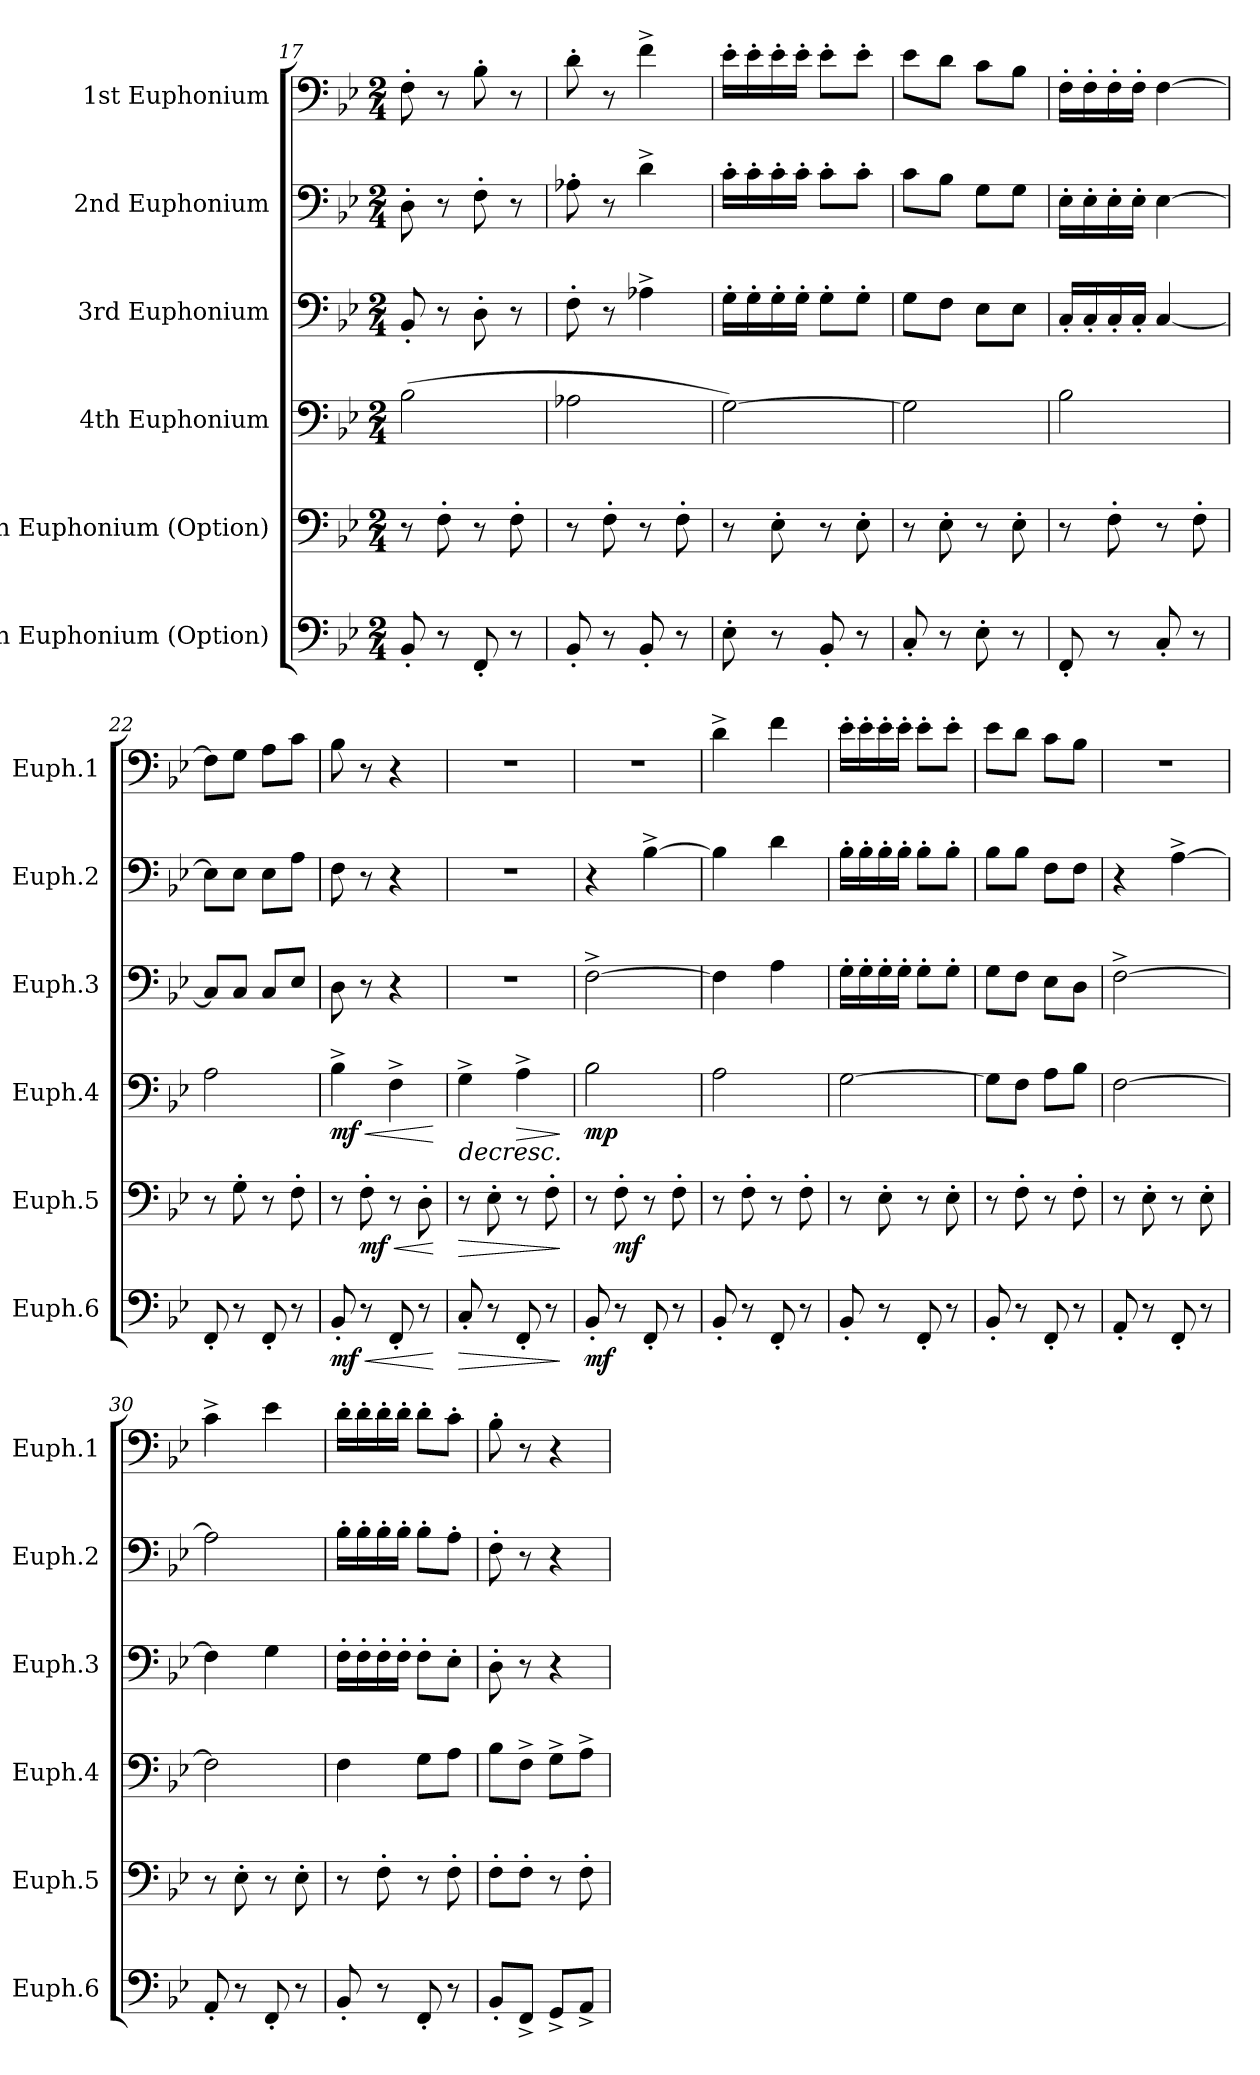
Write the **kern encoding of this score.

**kern	**dynam	**kern	**dynam	**kern	**dynam	**kern	**kern	**kern
*part6	*part6	*part5	*part5	*part4	*part4	*part3	*part2	*part1
*staff6	*staff6	*staff5	*staff5	*staff4	*staff4	*staff3	*staff2	*staff1
*I"6th Euphonium (Option)	*	*I"5th Euphonium (Option)	*	*I"4th Euphonium	*	*I"3rd Euphonium	*I"2nd Euphonium	*I"1st Euphonium
*I'Euph.6	*	*I'Euph.5	*	*I'Euph.4	*	*I'Euph.3	*I'Euph.2	*I'Euph.1
*clefF4	*	*clefF4	*	*clefF4	*	*clefF4	*clefF4	*clefF4
*k[b-e-]	*	*k[b-e-]	*	*k[b-e-]	*	*k[b-e-]	*k[b-e-]	*k[b-e-]
*M2/4	*	*M2/4	*	*M2/4	*	*M2/4	*M2/4	*M2/4
=17	=17	=17	=17	=17	=17	=17	=17	=17
8BB-'/	.	8r	.	(2B-\	.	8BB-'/	8D'\	8F'\
8r	.	8F'\	.	.	.	8r	8r	8r
8FF'/	.	8r	.	.	.	8D'\	8F'\	8B-'\
8r	.	8F'\	.	.	.	8r	8r	8r
!!LO:LB:g=z
=18	=18	=18	=18	=18	=18	=18	=18	=18
8BB-'/	.	8r	.	2A-X\	.	8F'\	8A-X'\	8d'\
8r	.	8F'\	.	.	.	8r	8r	8r
8BB-'/	.	8r	.	.	.	4A-X^\	4d^\	4f^\
8r	.	8F'\	.	.	.	.	.	.
=19	=19	=19	=19	=19	=19	=19	=19	=19
8E-'\	.	8r	.	[2G\)	.	16G'\LL	16c'\LL	16e-'\LL
.	.	.	.	.	.	16G'\	16c'\	16e-'\
8r	.	8E-'\	.	.	.	16G'\	16c'\	16e-'\
.	.	.	.	.	.	16G'\JJ	16c'\JJ	16e-'\JJ
8BB-'/	.	8r	.	.	.	8G'\L	8c'\L	8e-'\L
8r	.	8E-'\	.	.	.	8G'\J	8c'\J	8e-'\J
=20	=20	=20	=20	=20	=20	=20	=20	=20
8C'/	.	8r	.	2G\]	.	8G\L	8c\L	8e-\L
8r	.	8E-'\	.	.	.	8F\J	8B-\J	8d\J
8E-'\	.	8r	.	.	.	8E-\L	8G\L	8c\L
8r	.	8E-'\	.	.	.	8E-\J	8G\J	8B-\J
=21	=21	=21	=21	=21	=21	=21	=21	=21
8FF'/	.	8r	.	2B-\	.	16C'/LL	16E-'\LL	16F'\LL
.	.	.	.	.	.	16C'/	16E-'\	16F'\
8r	.	8F'\	.	.	.	16C'/	16E-'\	16F'\
.	.	.	.	.	.	16C'/JJ	16E-'\JJ	16F'\JJ
8C'/	.	8r	.	.	.	[4C/	[4E-\	[4F\
8r	.	8F'\	.	.	.	.	.	.
=22	=22	=22	=22	=22	=22	=22	=22	=22
8FF'/	.	8r	.	2A\	.	8C/L]	8E-\L]	8F\L]
8r	.	8G'\	.	.	.	8C/J	8E-\J	8G\J
8FF'/	.	8r	.	.	.	8C/L	8E-\L	8A\L
8r	.	8F'\	.	.	.	8E-/J	8A\J	8c\J
=23	=23	=23	=23	=23	=23	=23	=23	=23
!	!LO:HP:b	!	!	!	!LO:HP:b	!	!	!
!	!LO:DY:n=1:b	!	!	!	!LO:DY:n=1:b	!	!	!
8BB-'/	< mf	8r	.	4B-^\	< mf	8D\	8F\	8B-\
!	!	!	!LO:HP:b	!	!	!	!	!
!	!	!	!LO:DY:n=1:b	!	!	!	!	!
8r	.	8F'\	< mf	.	.	8r	8r	8r
8FF'/	.	8r	.	4F^\	.	4r	4r	4r
8r	.	8D'\	.	.	.	.	.	.
.	[	.	[	.	[	.	.	.
!!LO:PB:g=z
=24	=24	=24	=24	=24	=24	=24	=24	=24
!	!LO:HP:b	!	!LO:HP:b	!	!LO:HP:b	!	!	!
8C'/	>	8r	>	4G^\	>	2r	2r	2r
8r	.	8E-'\	.	.	.	.	.	.
!	!	!	!	!	!LO:HP:b	!	!	!
8FF'/	.	8r	.	4A^\	>	.	.	.
8r	.	8F'\	.	.	.	.	.	.
.	]	.	]	.	] ]	.	.	.
=25	=25	=25	=25	=25	=25	=25	=25	=25
!	!LO:DY:b	!	!	!	!LO:DY:b	!	!	!
8BB-'/	mf	8r	.	2B-\	mp	[2F^\	4r	2r
!	!	!	!LO:DY:b	!	!	!	!	!
8r	.	8F'\	mf	.	.	.	.	.
8FF'/	.	8r	.	.	.	.	[4B-^\	.
8r	.	8F'\	.	.	.	.	.	.
=26	=26	=26	=26	=26	=26	=26	=26	=26
8BB-'/	.	8r	.	2A\	.	4F\]	4B-\]	4d^\
8r	.	8F'\	.	.	.	.	.	.
8FF'/	.	8r	.	.	.	4A\	4d\	4f\
8r	.	8F'\	.	.	.	.	.	.
=27	=27	=27	=27	=27	=27	=27	=27	=27
8BB-'/	.	8r	.	[2G\	.	16G'\LL	16B-'\LL	16e-'\LL
.	.	.	.	.	.	16G'\	16B-'\	16e-'\
8r	.	8E-'\	.	.	.	16G'\	16B-'\	16e-'\
.	.	.	.	.	.	16G'\JJ	16B-'\JJ	16e-'\JJ
8FF'/	.	8r	.	.	.	8G'\L	8B-'\L	8e-'\L
8r	.	8E-'\	.	.	.	8G'\J	8B-'\J	8e-'\J
=28	=28	=28	=28	=28	=28	=28	=28	=28
8BB-'/	.	8r	.	8G\L]	.	8G\L	8B-\L	8e-\L
8r	.	8F'\	.	8F\J	.	8F\J	8B-\J	8d\J
8FF'/	.	8r	.	8A\L	.	8E-\L	8F\L	8c\L
8r	.	8F'\	.	8B-\J	.	8D\J	8F\J	8B-\J
=29	=29	=29	=29	=29	=29	=29	=29	=29
8AA'/	.	8r	.	[2F\	.	[2F^\	4r	2r
8r	.	8E-'\	.	.	.	.	.	.
8FF'/	.	8r	.	.	.	.	[4A^\	.
8r	.	8E-'\	.	.	.	.	.	.
!!LO:LB:g=z
=30	=30	=30	=30	=30	=30	=30	=30	=30
8AA'/	.	8r	.	2F\]	.	4F\]	2A\]	4c^\
8r	.	8E-'\	.	.	.	.	.	.
8FF'/	.	8r	.	.	.	4G\	.	4e-\
8r	.	8E-'\	.	.	.	.	.	.
=31	=31	=31	=31	=31	=31	=31	=31	=31
8BB-'/	.	8r	.	4F\	.	16F'\LL	16B-'\LL	16d'\LL
.	.	.	.	.	.	16F'\	16B-'\	16d'\
8r	.	8F'\	.	.	.	16F'\	16B-'\	16d'\
.	.	.	.	.	.	16F'\JJ	16B-'\JJ	16d'\JJ
8FF'/	.	8r	.	8G\L	.	8F'\L	8B-'\L	8d'\L
8r	.	8F'\	.	8A\J	.	8E-'\J	8A'\J	8c'\J
=32	=32	=32	=32	=32	=32	=32	=32	=32
8BB-'/L	.	8F'\L	.	8B-\L	.	8D'\	8F'\	8B-'\
8FF^/J	.	8F'\J	.	8F^\J	.	8r	8r	8r
8GG^/L	.	8r	.	8G^\L	.	4r	4r	4r
8AA^/J	.	8F'\	.	8A^\J	.	.	.	.
=	=	=	=	=	=	=	=	=
*-	*-	*-	*-	*-	*-	*-	*-	*-
